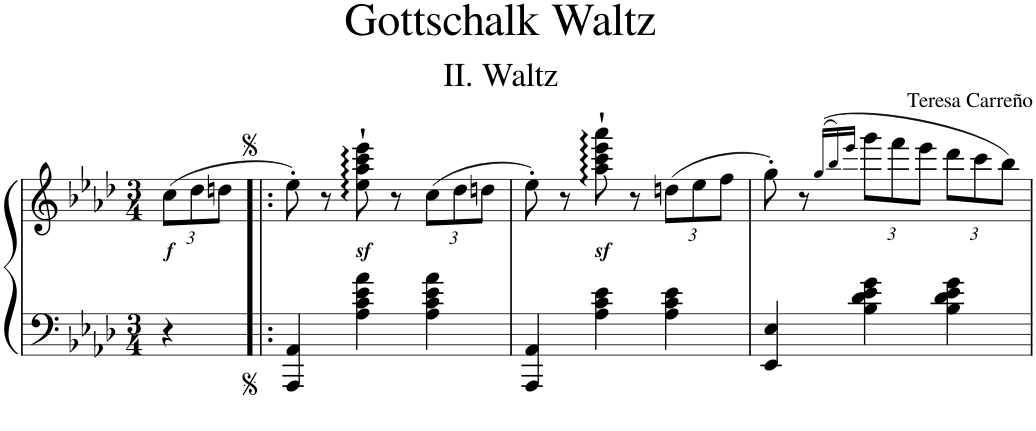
**kern	**kern
*part1	*part1
*staff2	*staff1
*I"Piano	*
*I'Pno.	*
*clefF4	*clefG2
*k[b-e-a-d-]	*k[b-e-a-d-]
*M3/4	*M3/4
*	*Xbrackettup
=	=
!	!LO:TX:b:Bi:t=f
4r	(12cc\L
.	12dd-\
.	12ddn\J
=1!|:	=1!|:
4AAA-/ 4AA-/	8ee-'\)
.	8r
!	!LO:TX:b:Bi:t=sf
4A-\ 4c\ 4e-\ 4a-\	8ee-\::` 8aa-\::` 8ccc\::` 8eee-\::`
.	8r
4A-\ 4c\ 4e-\ 4a-\	(12cc\L
.	12dd-\
.	12ddn\J
=2	=2
4AAA-/ 4AA-/	8ee-'\)
.	8r
!	!LO:TX:b:Bi:t=sf
4A-\ 4c\ 4e-\	8aa-\::` 8ccc\::` 8eee-\::` 8aaa-\::`
.	8r
4A-\ 4c\ 4e-\	(12ddn\L
.	12ee-\
.	12ff\J
=3	=3
4EE-/ 4E-/	8gg'\)
.	8r
.	(>(>16qgg/LL
.	16qbb-/)
.	16qeee-/JJ
4B-\ 4d-\ 4e-\ 4g\	12ggg\L
.	12fff\
.	12eee-\J
4B-\ 4d-\ 4e-\ 4g\	12ddd-\L
.	12ccc\
.	12bb-\J)
=	=
*-	*-
